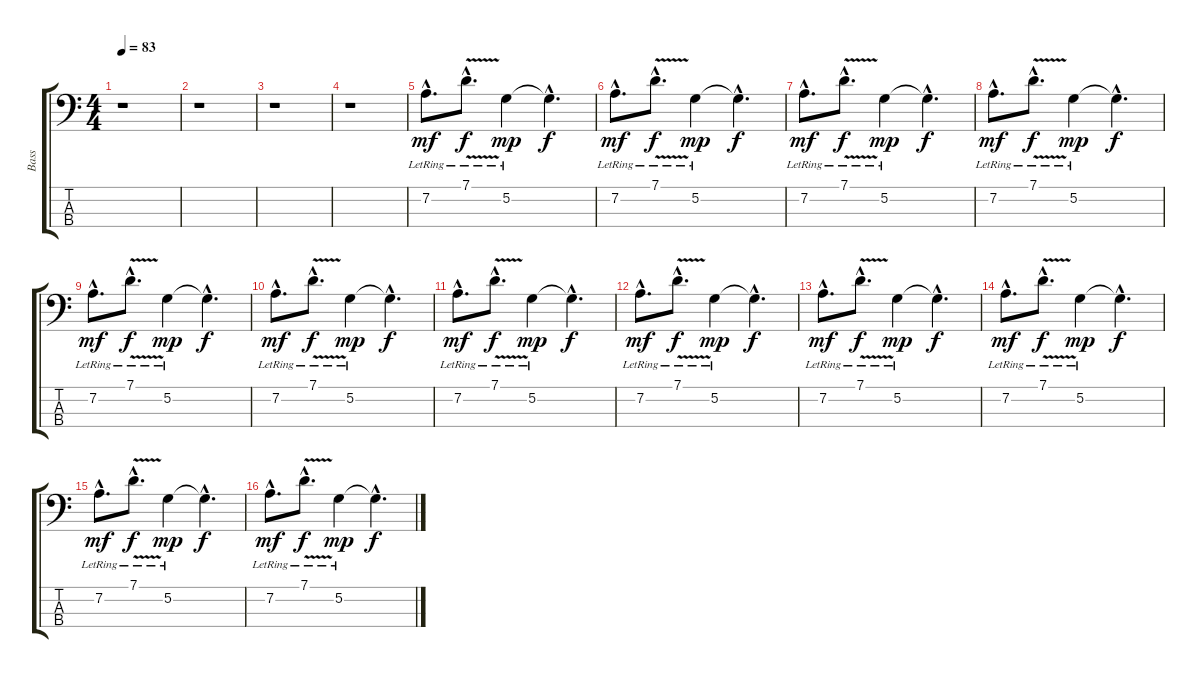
\track ("Bass" "Bass") {instrument electricbasspick}
\staff {score tabs}
\tuning (G2 D2 A1 D1) {hide}
\ts (4 4)
\tempo 83
\clef f4
\ks c
r.1{dy mf volume 4 instrument electricbasspick} |
r.1{volume 4} |
r.1{volume 4} |
r.1{volume 4} |
7.2{hac lr}.8{d volume 6 instrument electricpiano1} 7.1{v hac lr}.8{d dy f} 5.2{lr}.4{dy mp} 5.2{hac t}.4{d dy f} |
7.2{hac lr}.8{d dy mf volume 6 instrument electricpiano1} 7.1{v hac lr}.8{d dy f} 5.2{lr}.4{dy mp} 5.2{hac t}.4{d dy f} |
7.2{hac lr}.8{d dy mf volume 6 instrument electricpiano1} 7.1{v hac lr}.8{d dy f} 5.2{lr}.4{dy mp} 5.2{hac t}.4{d dy f} |
7.2{hac lr}.8{d dy mf volume 6 instrument electricpiano1} 7.1{v hac lr}.8{d dy f} 5.2{lr}.4{dy mp} 5.2{hac t}.4{d dy f} |
7.2{hac lr}.8{d dy mf volume 6 instrument electricpiano1} 7.1{v hac lr}.8{d dy f} 5.2{lr}.4{dy mp} 5.2{hac t}.4{d dy f} |
7.2{hac lr}.8{d dy mf volume 6 instrument electricpiano1} 7.1{v hac lr}.8{d dy f} 5.2{lr}.4{dy mp} 5.2{hac t}.4{d dy f} |
7.2{hac lr}.8{d dy mf volume 6 instrument electricpiano1} 7.1{v hac lr}.8{d dy f} 5.2{lr}.4{dy mp} 5.2{hac t}.4{d dy f} |
7.2{hac lr}.8{d dy mf volume 6 instrument electricpiano1} 7.1{v hac lr}.8{d dy f} 5.2{lr}.4{dy mp} 5.2{hac t}.4{d dy f} |
7.2{hac lr}.8{d dy mf volume 6 instrument electricpiano1} 7.1{v hac lr}.8{d dy f} 5.2{lr}.4{dy mp} 5.2{hac t}.4{d dy f} |
7.2{hac lr}.8{d dy mf volume 6 instrument electricpiano1} 7.1{v hac lr}.8{d dy f} 5.2{lr}.4{dy mp} 5.2{hac t}.4{d dy f} |
7.2{hac lr}.8{d dy mf volume 6 instrument electricpiano1} 7.1{v hac lr}.8{d dy f} 5.2{lr}.4{dy mp} 5.2{hac t}.4{d dy f} |
7.2{hac lr}.8{d dy mf volume 6 instrument electricpiano1} 7.1{v hac lr}.8{d dy f} 5.2{lr}.4{dy mp} 5.2{hac t}.4{d dy f}
